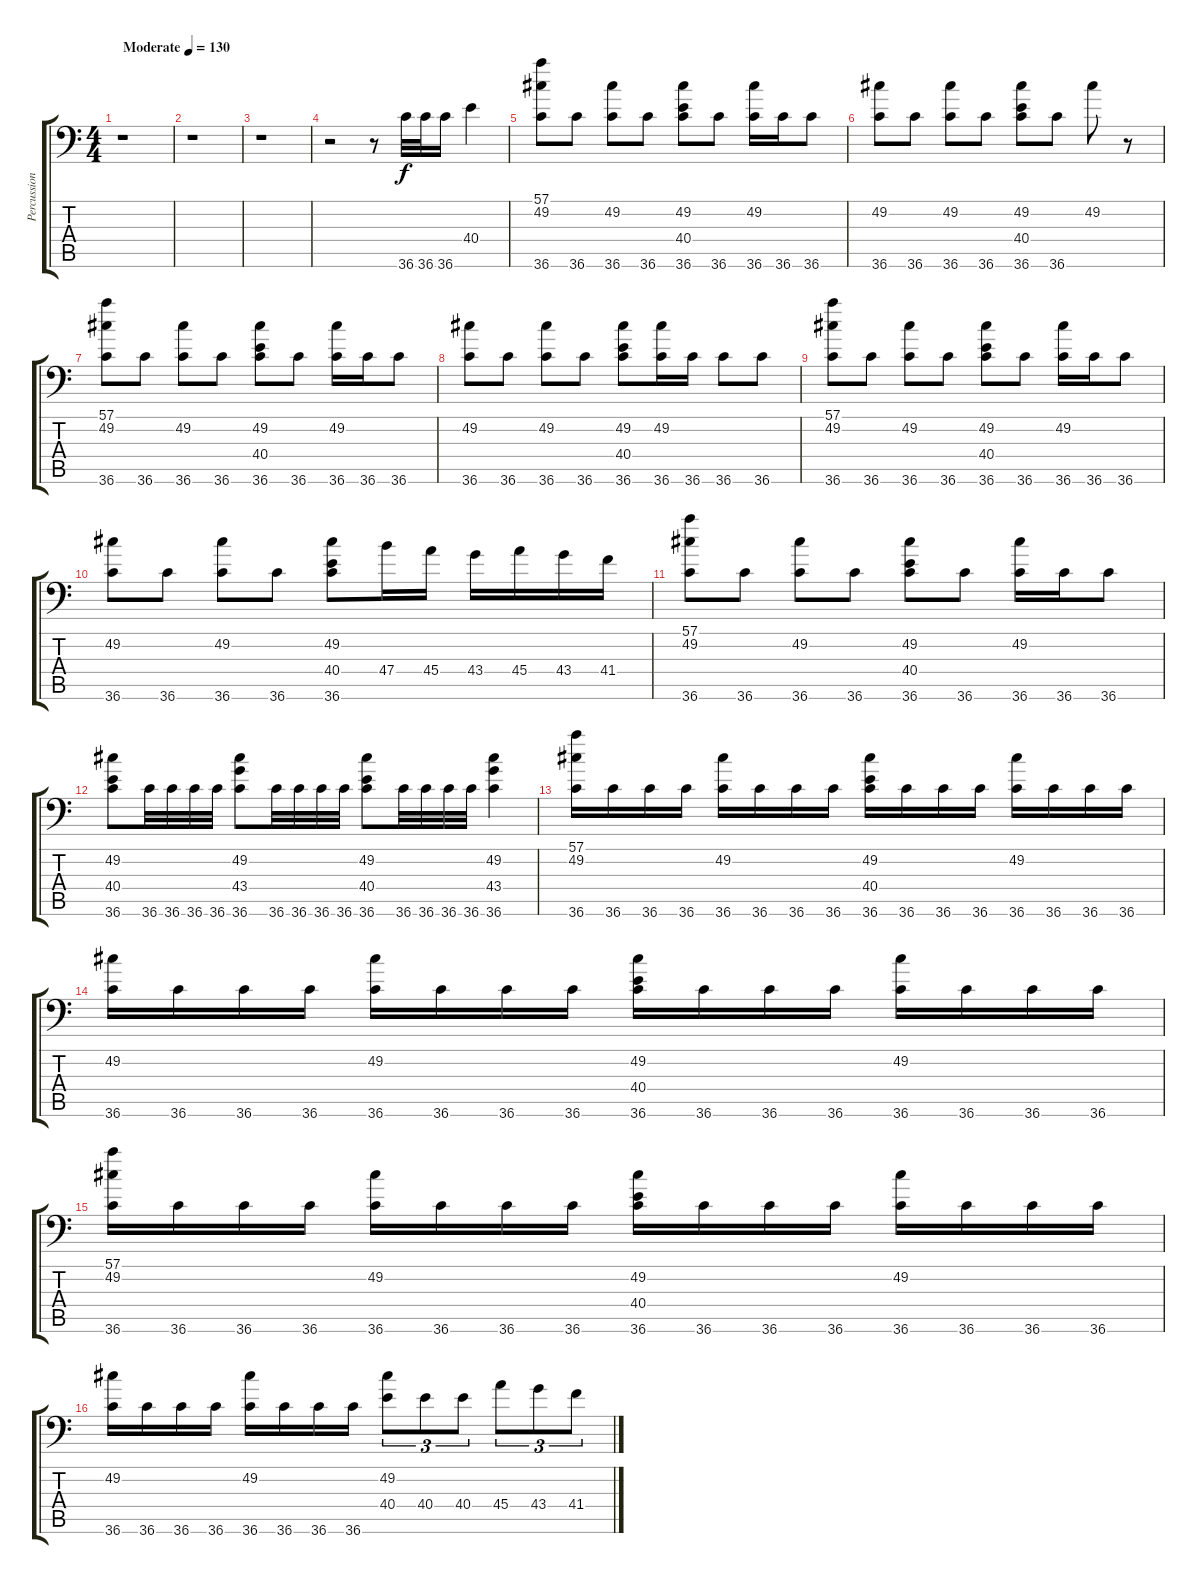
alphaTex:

\track ("Percussion" "Percussion") {instrument acousticgrandpiano}
\staff {score tabs}
\tuning (C-1 C-1 C-1 C-1 C-1 C-1) {hide}
\ts (4 4)
\tempo (130 "Moderate")
\clef f4
\ks c
r.1{dy f instrument acousticgrandpiano} |
r.1 |
r.1 |
r.2 r.8 36.6.32 36.6.32 36.6.16 40.4.4 |
(57.1 49.2 36.6).8 36.6.8 (49.2 36.6).8 36.6.8 (49.2 40.4 36.6).8 36.6.8 (49.2 36.6).16 36.6.16 36.6.8 |
(49.2 36.6).8 36.6.8 (49.2 36.6).8 36.6.8 (49.2 40.4 36.6).8 36.6.8 49.2.8 r.8 |
(57.1 49.2 36.6).8 36.6.8 (49.2 36.6).8 36.6.8 (49.2 40.4 36.6).8 36.6.8 (49.2 36.6).16 36.6.16 36.6.8 |
(49.2 36.6).8 36.6.8 (49.2 36.6).8 36.6.8 (49.2 40.4 36.6).8 (49.2 36.6).16 36.6.16 36.6.8 36.6.8 |
(57.1 49.2 36.6).8 36.6.8 (49.2 36.6).8 36.6.8 (49.2 40.4 36.6).8 36.6.8 (49.2 36.6).16 36.6.16 36.6.8 |
(49.2 36.6).8 36.6.8 (49.2 36.6).8 36.6.8 (49.2 40.4 36.6).8 47.4.16 45.4.16 43.4.16 45.4.16 43.4.16 41.4.16 |
(57.1 49.2 36.6).8 36.6.8 (49.2 36.6).8 36.6.8 (49.2 40.4 36.6).8 36.6.8 (49.2 36.6).16 36.6.16 36.6.8 |
(49.2 40.4 36.6).8 36.6.32 36.6.32 36.6.32 36.6.32 (49.2 43.4 36.6).8 36.6.32 36.6.32 36.6.32 36.6.32 (49.2 40.4 36.6).8 36.6.32 36.6.32 36.6.32 36.6.32 (49.2 43.4 36.6).4 |
(57.1 49.2 36.6).16 36.6.16 36.6.16 36.6.16 (49.2 36.6).16 36.6.16 36.6.16 36.6.16 (49.2 40.4 36.6).16 36.6.16 36.6.16 36.6.16 (49.2 36.6).16 36.6.16 36.6.16 36.6.16 |
(49.2 36.6).16 36.6.16 36.6.16 36.6.16 (49.2 36.6).16 36.6.16 36.6.16 36.6.16 (49.2 40.4 36.6).16 36.6.16 36.6.16 36.6.16 (49.2 36.6).16 36.6.16 36.6.16 36.6.16 |
(57.1 49.2 36.6).16 36.6.16 36.6.16 36.6.16 (49.2 36.6).16 36.6.16 36.6.16 36.6.16 (49.2 40.4 36.6).16 36.6.16 36.6.16 36.6.16 (49.2 36.6).16 36.6.16 36.6.16 36.6.16 |
(49.2 36.6).16 36.6.16 36.6.16 36.6.16 (49.2 36.6).16 36.6.16 36.6.16 36.6.16 (49.2 40.4).8{tu (3 2)} 40.4.8{tu (3 2)} 40.4.8{tu (3 2)} 45.4.8{tu (3 2)} 43.4.8{tu (3 2)} 41.4.8{tu (3 2)}
